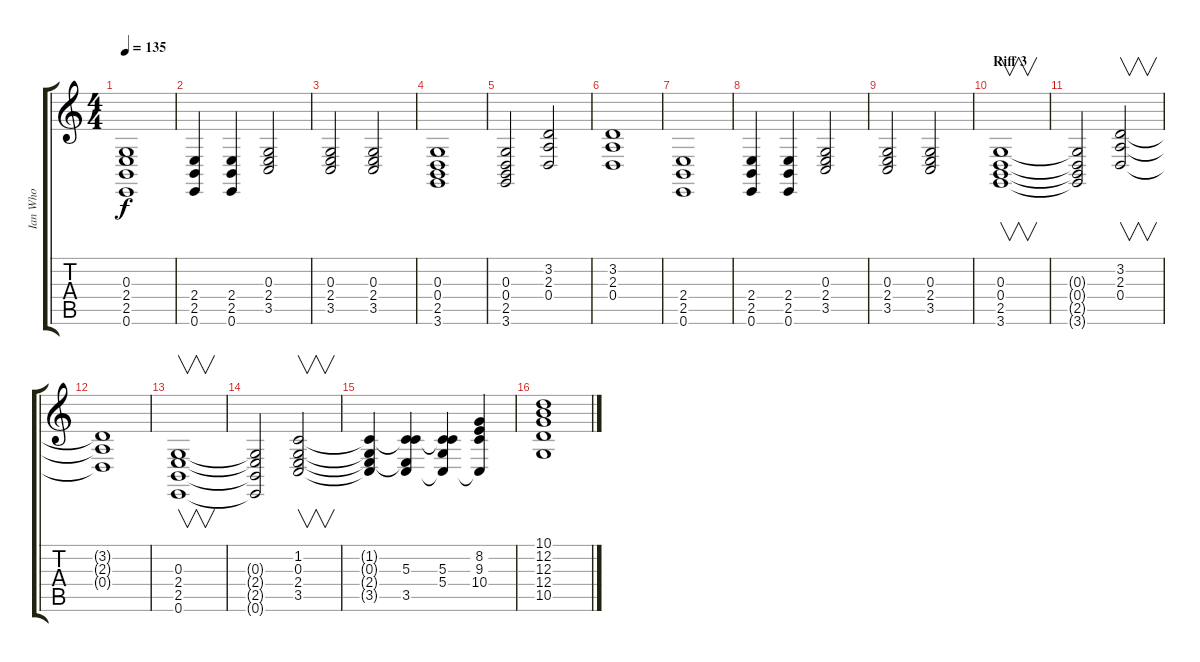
\track ("Ian Who" "Ian Who") {instrument drawbarorgan}
\staff {score tabs}
\tuning (E4 B3 G3 D3 A2 E2) {hide}
\ts (4 4)
\tempo 135
\clef g2
\ks c
(0.3 2.4 2.5 0.6).1{dy f} |
(2.4 2.5 0.6).4 (2.4 2.5 0.6).4 (0.3 2.4 3.5).2 |
(0.3 2.4 3.5).2 (0.3 2.4 3.5).2 |
(0.3 0.4 2.5 3.6).1 |
(0.3 0.4 2.5 3.6).2 (3.2 2.3 0.4).2 |
(3.2 2.3 0.4).1 |
(2.4 2.5 0.6).1 |
(2.4 2.5 0.6).4 (2.4 2.5 0.6).4 (0.3 2.4 3.5).2 |
(0.3 2.4 3.5).2 (0.3 2.4 3.5).2 |
\section ("" "Riff 3")
(0.3 0.4 2.5 3.6).1{v volume 10} |
(0.3{t} 0.4{t} 2.5{t} 3.6{t}).2 (3.2 2.3 0.4).2{v} |
(3.2{t} 2.3{t} 0.4{t}).1 |
(0.3 2.4 2.5 0.6).1{v} |
(0.3{t} 2.4{t} 2.5{t} 0.6{t}).2 (1.2 0.3 2.4 3.5).2{v} |
(1.2{t} 0.3{t} 2.4{t} 3.5{t}).4 (1.2{t} 5.3 2.4{t} 3.5).4 (1.2{t} 5.3 5.4 3.5{t}).4 (8.2 9.3 10.4 3.5{t}).4 |
(10.1 12.2 12.3 12.4 10.5).1{volume 7}
